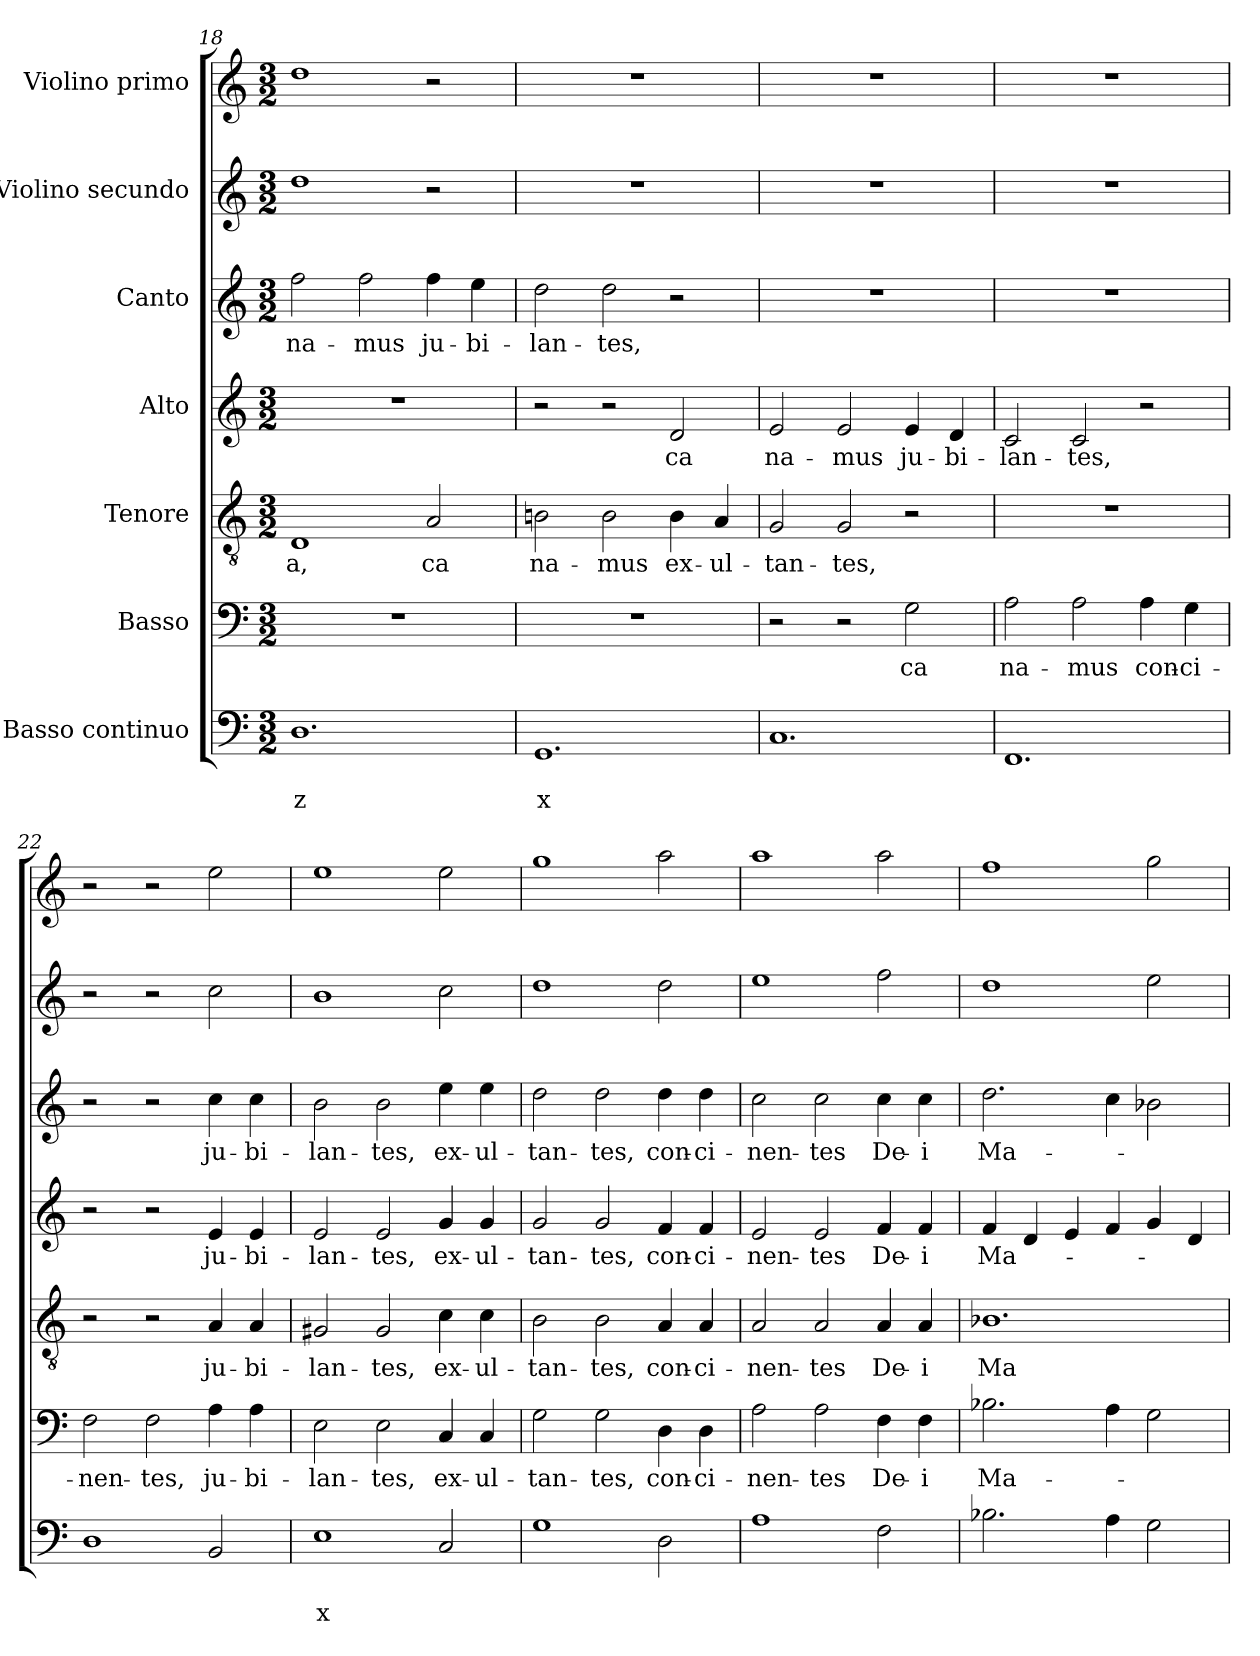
**kern	**text	**text	**kern	**text	**kern	**text	**kern	**text	**kern	**text	**kern	**kern
*part7	*part7	*part7	*part6	*part6	*part5	*part5	*part4	*part4	*part3	*part3	*part2	*part1
*staff7	*staff7	*staff7	*staff6	*staff6	*staff5	*staff5	*staff4	*staff4	*staff3	*staff3	*staff2	*staff1
*I"Basso continuo	*	*	*I"Basso	*	*I"Tenore	*	*I"Alto	*	*I"Canto	*	*I"Violino secundo	*I"Violino primo
*clefF4	*	*	*clefF4	*	*clefGv2	*	*clefG2	*	*clefG2	*	*clefG2	*clefG2
*k[]	*	*	*k[]	*	*k[]	*	*k[]	*	*k[]	*	*k[]	*k[]
*C:	*	*	*C:	*	*C:	*	*C:	*	*C:	*	*C:	*C:
*M3/2	*	*	*M3/2	*	*M3/2	*	*M3/2	*	*M3/2	*	*M3/2	*M3/2
=18	=18	=18	=18	=18	=18	=18	=18	=18	=18	=18	=18	=18
!	!	!LO:LY:b	!	!	!	!LO:LY:b	!	!	!	!LO:LY:b	!	!
1.D	.	z	1.r	.	1D	-a,	1.r	.	2ff\	-na-	1dd	1dd
!	!	!	!	!	!	!	!	!	!	!LO:LY:b	!	!
.	.	.	.	.	.	.	.	.	2ff\	-mus	.	.
!	!	!	!	!	!	!LO:LY:b	!	!	!	!LO:LY:b	!	!
.	.	.	.	.	2A/	ca	.	.	4ff\	ju-	2r	2r
!	!	!	!	!	!	!	!	!	!	!LO:LY:b	!	!
.	.	.	.	.	.	.	.	.	4ee\	-bi-	.	.
=19	=19	=19	=19	=19	=19	=19	=19	=19	=19	=19	=19	=19
!	!	!LO:LY:b	!	!	!	!LO:LY:b	!	!	!	!LO:LY:b	!	!
1.GG	.	x	1.r	.	2Bni\	na-	2r	.	2dd\	-lan-	1.r	1.r
!	!	!	!	!	!	!LO:LY:b	!	!	!	!LO:LY:b	!	!
.	.	.	.	.	2B\	-mus	2r	.	2dd\	-tes,	.	.
!	!	!	!	!	!	!LO:LY:b	!	!LO:LY:b	!	!	!	!
.	.	.	.	.	4B\	ex-	2d/	ca	2r	.	.	.
!	!	!	!	!	!	!LO:LY:b	!	!	!	!	!	!
.	.	.	.	.	4A/	-ul-	.	.	.	.	.	.
=20	=20	=20	=20	=20	=20	=20	=20	=20	=20	=20	=20	=20
!	!	!	!	!	!	!LO:LY:b	!	!LO:LY:b	!	!	!	!
1.C	.	.	2r	.	2G/	-tan-	2e/	na-	1.r	.	1.r	1.r
!	!	!	!	!	!	!LO:LY:b	!	!LO:LY:b	!	!	!	!
.	.	.	2r	.	2G/	-tes,	2e/	-mus	.	.	.	.
!	!	!	!	!LO:LY:b	!	!	!	!LO:LY:b	!	!	!	!
.	.	.	2G\	ca	2r	.	4e/	ju-	.	.	.	.
!	!	!	!	!	!	!	!	!LO:LY:b	!	!	!	!
.	.	.	.	.	.	.	4d/	-bi-	.	.	.	.
=21	=21	=21	=21	=21	=21	=21	=21	=21	=21	=21	=21	=21
!	!	!	!	!LO:LY:b	!	!	!	!LO:LY:b	!	!	!	!
1.FF	.	.	2A\	na-	1.r	.	2c/	-lan-	1.r	.	1.r	1.r
!	!	!	!	!LO:LY:b	!	!	!	!LO:LY:b	!	!	!	!
.	.	.	2A\	-mus	.	.	2c/	-tes,	.	.	.	.
!	!	!	!	!LO:LY:b	!	!	!	!	!	!	!	!
.	.	.	4A\	con-	.	.	2r	.	.	.	.	.
!	!	!	!	!LO:LY:b	!	!	!	!	!	!	!	!
.	.	.	4G\	-ci-	.	.	.	.	.	.	.	.
!!LO:LB:g=z
=22	=22	=22	=22	=22	=22	=22	=22	=22	=22	=22	=22	=22
!	!	!	!	!LO:LY:b	!	!	!	!	!	!	!	!
1D	.	.	2F\	-nen-	2r	.	2r	.	2r	.	2r	2r
!	!	!	!	!LO:LY:b	!	!	!	!	!	!	!	!
.	.	.	2F\	-tes,	2r	.	2r	.	2r	.	2r	2r
!	!	!	!	!LO:LY:b	!	!LO:LY:b	!	!LO:LY:b	!	!LO:LY:b	!	!
2BB/	.	.	4A\	ju-	4A/	ju-	4e/	ju-	4cc\	ju-	2cc\	2ee\
!	!	!	!	!LO:LY:b	!	!LO:LY:b	!	!LO:LY:b	!	!LO:LY:b	!	!
.	.	.	4A\	-bi-	4A/	-bi-	4e/	-bi-	4cc\	-bi-	.	.
=23	=23	=23	=23	=23	=23	=23	=23	=23	=23	=23	=23	=23
!	!	!LO:LY:b	!	!LO:LY:b	!	!LO:LY:b	!	!LO:LY:b	!	!LO:LY:b	!	!
1E	.	x	2E\	-lan-	2G#X/	-lan-	2e/	-lan-	2b\	-lan-	1b	1ee
!	!	!	!	!LO:LY:b	!	!LO:LY:b	!	!LO:LY:b	!	!LO:LY:b	!	!
.	.	.	2E\	-tes,	2G#/	-tes,	2e/	-tes,	2b\	-tes,	.	.
!	!	!	!	!LO:LY:b	!	!LO:LY:b	!	!LO:LY:b	!	!LO:LY:b	!	!
2C/	.	.	4C/	ex-	4c\	ex-	4g/	ex-	4ee\	ex-	2cc\	2ee\
!	!	!	!	!LO:LY:b	!	!LO:LY:b	!	!LO:LY:b	!	!LO:LY:b	!	!
.	.	.	4C/	-ul-	4c\	-ul-	4g/	-ul-	4ee\	-ul-	.	.
=24	=24	=24	=24	=24	=24	=24	=24	=24	=24	=24	=24	=24
!	!	!	!	!LO:LY:b	!	!LO:LY:b	!	!LO:LY:b	!	!LO:LY:b	!	!
1G	.	.	2G\	-tan-	2B\	-tan-	2g/	-tan-	2dd\	-tan-	1dd	1gg
!	!	!	!	!LO:LY:b	!	!LO:LY:b	!	!LO:LY:b	!	!LO:LY:b	!	!
.	.	.	2G\	-tes,	2B\	-tes,	2g/	-tes,	2dd\	-tes,	.	.
!	!	!	!	!LO:LY:b	!	!LO:LY:b	!	!LO:LY:b	!	!LO:LY:b	!	!
2D\	.	.	4D\	con-	4A/	con-	4f/	con-	4dd\	con-	2dd\	2aa\
!	!	!	!	!LO:LY:b	!	!LO:LY:b	!	!LO:LY:b	!	!LO:LY:b	!	!
.	.	.	4D\	-ci-	4A/	-ci-	4f/	-ci-	4dd\	-ci-	.	.
=25	=25	=25	=25	=25	=25	=25	=25	=25	=25	=25	=25	=25
!	!	!	!	!LO:LY:b	!	!LO:LY:b	!	!LO:LY:b	!	!LO:LY:b	!	!
1A	.	.	2A\	-nen-	2A/	-nen-	2e/	-nen-	2cc\	-nen-	1ee	1aa
!	!	!	!	!LO:LY:b	!	!LO:LY:b	!	!LO:LY:b	!	!LO:LY:b	!	!
.	.	.	2A\	-tes	2A/	-tes	2e/	-tes	2cc\	-tes	.	.
!	!	!	!	!LO:LY:b	!	!LO:LY:b	!	!LO:LY:b	!	!LO:LY:b	!	!
2F\	.	.	4F\	De-	4A/	De-	4f/	De-	4cc\	De-	2ff\	2aa\
!	!	!	!	!LO:LY:b	!	!LO:LY:b	!	!LO:LY:b	!	!LO:LY:b	!	!
.	.	.	4F\	-i	4A/	-i	4f/	-i	4cc\	-i	.	.
=26	=26	=26	=26	=26	=26	=26	=26	=26	=26	=26	=26	=26
!	!	!	!	!LO:LY:b	!	!LO:LY:b	!	!LO:LY:b	!	!LO:LY:b	!	!
2.B-X\	.	.	2.B-X\	Ma-	1.B-X	Ma-	4f/	Ma-	2.dd\	Ma-	1dd	1ff
.	.	.	.	.	.	.	4d/	.	.	.	.	.
.	.	.	.	.	.	.	4e/	.	.	.	.	.
4A\	.	.	4A\	.	.	.	4f/	.	4cc\	.	.	.
2G\	.	.	2G\	.	.	.	4g/	.	2b-X\	.	2ee\	2gg\
.	.	.	.	.	.	.	4d/	.	.	.	.	.
=	=	=	=	=	=	=	=	=	=	=	=	=
*-	*-	*-	*-	*-	*-	*-	*-	*-	*-	*-	*-	*-
